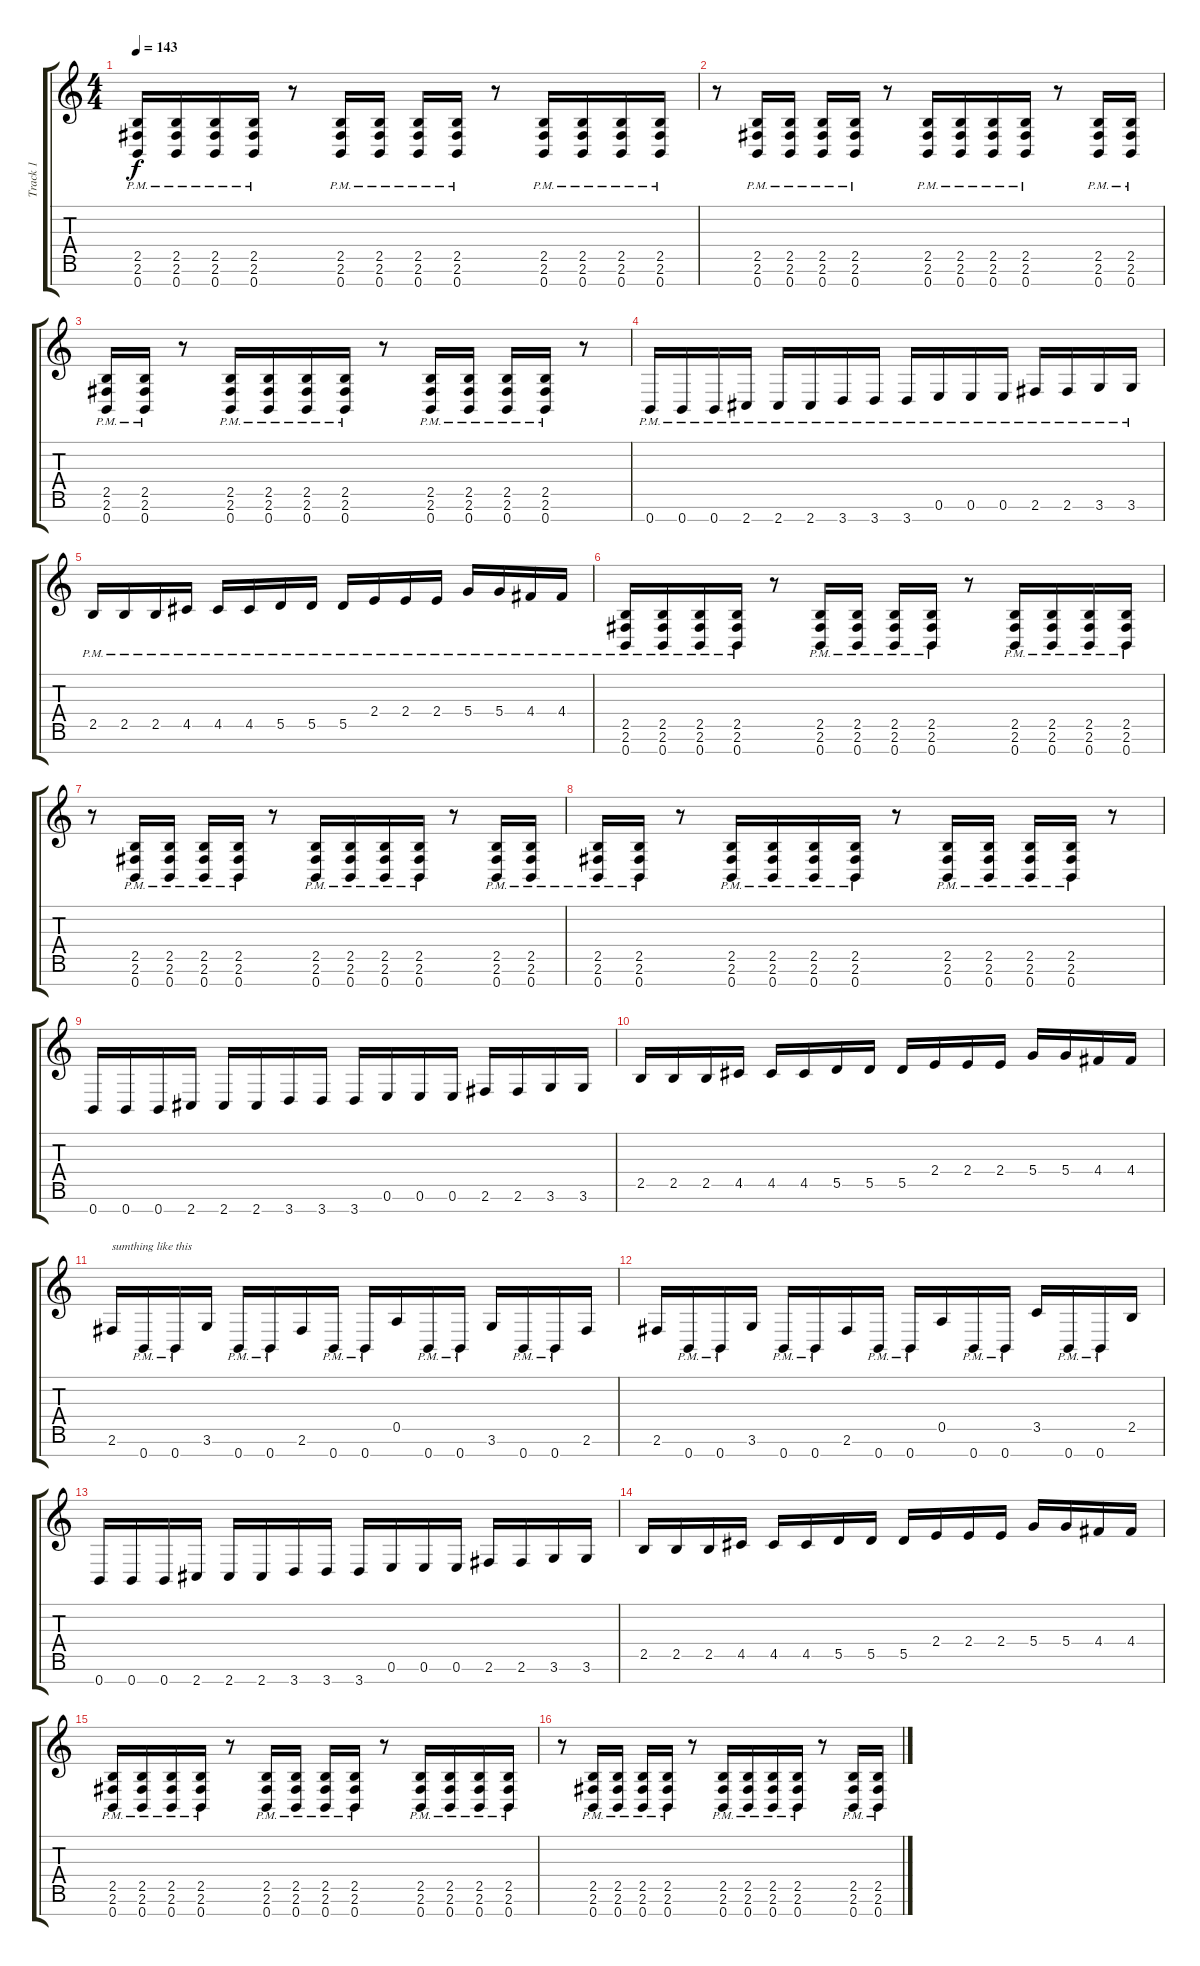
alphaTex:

\track ("Track 1" "Track 1") {instrument distortionguitar}
\staff {score tabs}
\tuning (E4 B3 G3 D3 A2 E2 B1) {hide}
\ts (4 4)
\section ("" "")
\tempo 143
\clef g2
\ks c
(2.5{pm} 2.6{pm} 0.7{pm}).16{dy f} (2.5{pm} 2.6{pm} 0.7{pm}).16 (2.5{pm} 2.6{pm} 0.7{pm}).16 (2.5{pm} 2.6{pm} 0.7{pm}).16 r.8 (2.5{pm} 2.6{pm} 0.7{pm}).16 (2.5{pm} 2.6{pm} 0.7{pm}).16 (2.5{pm} 2.6{pm} 0.7{pm}).16 (2.5{pm} 2.6{pm} 0.7{pm}).16 r.8 (2.5{pm} 2.6{pm} 0.7{pm}).16 (2.5{pm} 2.6{pm} 0.7{pm}).16 (2.5{pm} 2.6{pm} 0.7{pm}).16 (2.5{pm} 2.6{pm} 0.7{pm}).16 |
r.8 (2.5{pm} 2.6{pm} 0.7{pm}).16 (2.5{pm} 2.6{pm} 0.7{pm}).16 (2.5{pm} 2.6{pm} 0.7{pm}).16 (2.5{pm} 2.6{pm} 0.7{pm}).16 r.8 (2.5{pm} 2.6{pm} 0.7{pm}).16 (2.5{pm} 2.6{pm} 0.7{pm}).16 (2.5{pm} 2.6{pm} 0.7{pm}).16 (2.5{pm} 2.6{pm} 0.7{pm}).16 r.8 (2.5{pm} 2.6{pm} 0.7{pm}).16 (2.5{pm} 2.6{pm} 0.7{pm}).16 |
(2.5{pm} 2.6{pm} 0.7{pm}).16 (2.5{pm} 2.6{pm} 0.7{pm}).16 r.8 (2.5{pm} 2.6{pm} 0.7{pm}).16 (2.5{pm} 2.6{pm} 0.7{pm}).16 (2.5{pm} 2.6{pm} 0.7{pm}).16 (2.5{pm} 2.6{pm} 0.7{pm}).16 r.8 (2.5{pm} 2.6{pm} 0.7{pm}).16 (2.5{pm} 2.6{pm} 0.7{pm}).16 (2.5{pm} 2.6{pm} 0.7{pm}).16 (2.5{pm} 2.6{pm} 0.7{pm}).16 r.8 |
0.7{pm}.16 0.7{pm}.16 0.7{pm}.16 2.7{pm}.16 2.7{pm}.16 2.7{pm}.16 3.7{pm}.16 3.7{pm}.16 3.7{pm}.16 0.6{pm}.16 0.6{pm}.16 0.6{pm}.16 2.6{pm}.16 2.6{pm}.16 3.6{pm}.16 3.6{pm}.16 |
2.5{pm}.16 2.5{pm}.16 2.5{pm}.16 4.5{pm}.16 4.5{pm}.16 4.5{pm}.16 5.5{pm}.16 5.5{pm}.16 5.5{pm}.16 2.4{pm}.16 2.4{pm}.16 2.4{pm}.16 5.4{pm}.16 5.4{pm}.16 4.4{pm}.16 4.4{pm}.16 |
(2.5{pm} 2.6{pm} 0.7{pm}).16 (2.5{pm} 2.6{pm} 0.7{pm}).16 (2.5{pm} 2.6{pm} 0.7{pm}).16 (2.5{pm} 2.6{pm} 0.7{pm}).16 r.8 (2.5{pm} 2.6{pm} 0.7{pm}).16 (2.5{pm} 2.6{pm} 0.7{pm}).16 (2.5{pm} 2.6{pm} 0.7{pm}).16 (2.5{pm} 2.6{pm} 0.7{pm}).16 r.8 (2.5{pm} 2.6{pm} 0.7{pm}).16 (2.5{pm} 2.6{pm} 0.7{pm}).16 (2.5{pm} 2.6{pm} 0.7{pm}).16 (2.5{pm} 2.6{pm} 0.7{pm}).16 |
r.8 (2.5{pm} 2.6{pm} 0.7{pm}).16 (2.5{pm} 2.6{pm} 0.7{pm}).16 (2.5{pm} 2.6{pm} 0.7{pm}).16 (2.5{pm} 2.6{pm} 0.7{pm}).16 r.8 (2.5{pm} 2.6{pm} 0.7{pm}).16 (2.5{pm} 2.6{pm} 0.7{pm}).16 (2.5{pm} 2.6{pm} 0.7{pm}).16 (2.5{pm} 2.6{pm} 0.7{pm}).16 r.8 (2.5{pm} 2.6{pm} 0.7{pm}).16 (2.5{pm} 2.6{pm} 0.7{pm}).16 |
(2.5{pm} 2.6{pm} 0.7{pm}).16 (2.5{pm} 2.6{pm} 0.7{pm}).16 r.8 (2.5{pm} 2.6{pm} 0.7{pm}).16 (2.5{pm} 2.6{pm} 0.7{pm}).16 (2.5{pm} 2.6{pm} 0.7{pm}).16 (2.5{pm} 2.6{pm} 0.7{pm}).16 r.8 (2.5{pm} 2.6{pm} 0.7{pm}).16 (2.5{pm} 2.6{pm} 0.7{pm}).16 (2.5{pm} 2.6{pm} 0.7{pm}).16 (2.5{pm} 2.6{pm} 0.7{pm}).16 r.8 |
0.7.16 0.7.16 0.7.16 2.7.16 2.7.16 2.7.16 3.7.16 3.7.16 3.7.16 0.6.16 0.6.16 0.6.16 2.6.16 2.6.16 3.6.16 3.6.16 |
2.5.16 2.5.16 2.5.16 4.5.16 4.5.16 4.5.16 5.5.16 5.5.16 5.5.16 2.4.16 2.4.16 2.4.16 5.4.16 5.4.16 4.4.16 4.4.16 |
2.6.16{txt "sumthing like this"} 0.7{pm}.16 0.7{pm}.16 3.6.16 0.7{pm}.16 0.7{pm}.16 2.6.16 0.7{pm}.16 0.7{pm}.16 0.5.16 0.7{pm}.16 0.7{pm}.16 3.6.16 0.7{pm}.16 0.7{pm}.16 2.6.16 |
2.6.16 0.7{pm}.16 0.7{pm}.16 3.6.16 0.7{pm}.16 0.7{pm}.16 2.6.16 0.7{pm}.16 0.7{pm}.16 0.5.16 0.7{pm}.16 0.7{pm}.16 3.5.16 0.7{pm}.16 0.7{pm}.16 2.5.16 |
0.7.16 0.7.16 0.7.16 2.7.16 2.7.16 2.7.16 3.7.16 3.7.16 3.7.16 0.6.16 0.6.16 0.6.16 2.6.16 2.6.16 3.6.16 3.6.16 |
2.5.16 2.5.16 2.5.16 4.5.16 4.5.16 4.5.16 5.5.16 5.5.16 5.5.16 2.4.16 2.4.16 2.4.16 5.4.16 5.4.16 4.4.16 4.4.16 |
(2.5{pm} 2.6{pm} 0.7{pm}).16 (2.5{pm} 2.6{pm} 0.7{pm}).16 (2.5{pm} 2.6{pm} 0.7{pm}).16 (2.5{pm} 2.6{pm} 0.7{pm}).16 r.8 (2.5{pm} 2.6{pm} 0.7{pm}).16 (2.5{pm} 2.6{pm} 0.7{pm}).16 (2.5{pm} 2.6{pm} 0.7{pm}).16 (2.5{pm} 2.6{pm} 0.7{pm}).16 r.8 (2.5{pm} 2.6{pm} 0.7{pm}).16 (2.5{pm} 2.6{pm} 0.7{pm}).16 (2.5{pm} 2.6{pm} 0.7{pm}).16 (2.5{pm} 2.6{pm} 0.7{pm}).16 |
r.8 (2.5{pm} 2.6{pm} 0.7{pm}).16 (2.5{pm} 2.6{pm} 0.7{pm}).16 (2.5{pm} 2.6{pm} 0.7{pm}).16 (2.5{pm} 2.6{pm} 0.7{pm}).16 r.8 (2.5{pm} 2.6{pm} 0.7{pm}).16 (2.5{pm} 2.6{pm} 0.7{pm}).16 (2.5{pm} 2.6{pm} 0.7{pm}).16 (2.5{pm} 2.6{pm} 0.7{pm}).16 r.8 (2.5{pm} 2.6{pm} 0.7{pm}).16 (2.5{pm} 2.6{pm} 0.7{pm}).16
